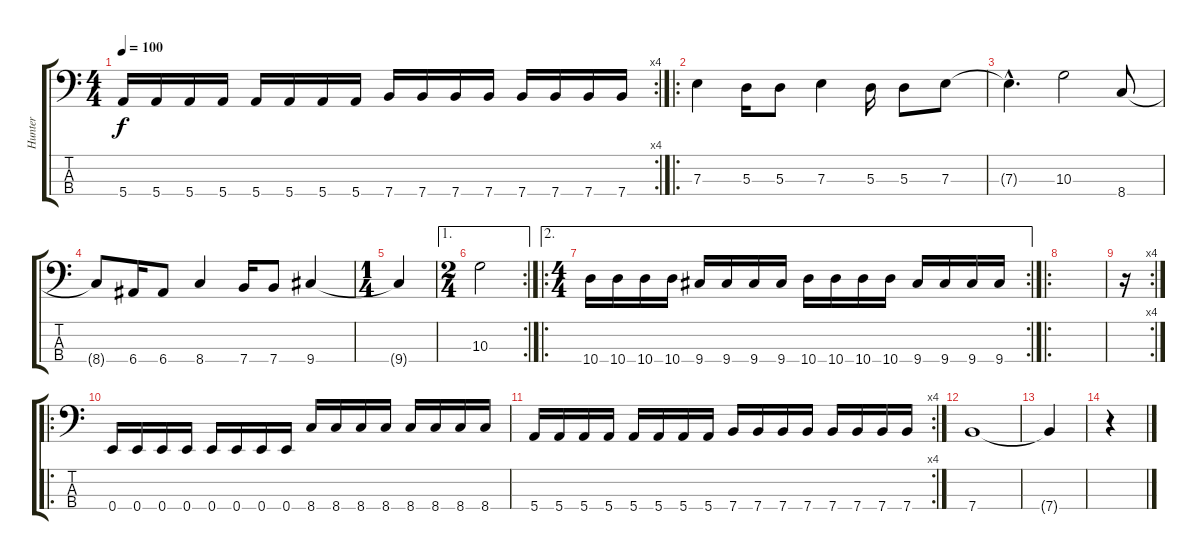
\track ("Hunter" "Hunter") {instrument electricbasspick}
\staff {score tabs}
\tuning (G2 D2 A1 E1) {hide}
\rc 4
\ts (4 4)
\tempo 100
\clef f4
\ks c
5.4.16{dy f} 5.4.16 5.4.16 5.4.16 5.4.16 5.4.16 5.4.16 5.4.16 7.4.16 7.4.16 7.4.16 7.4.16 7.4.16 7.4.16 7.4.16 7.4.16 |
\ro
7.3.4 5.3.16 5.3.8 7.3.4 5.3.16 5.3.8 7.3.8 |
7.3{hac t}.4{d} 10.3.2 8.4.8 |
8.4{t}.8 6.4.16 6.4.8 8.4.4 7.4.16 7.4.8 9.4.4 |
\ts (1 4)
9.4{t}.4 |
\ae 1
\rc 2
\ts (2 4)
10.3.2 |
\ae 2
\ro
\rc 2
\ts (4 4)
10.4.16 10.4.16 10.4.16 10.4.16 9.4.16 9.4.16 9.4.16 9.4.16 10.4.16 10.4.16 10.4.16 10.4.16 9.4.16 9.4.16 9.4.16 9.4.16 |
\ro
|
\rc 4
r.16 |
\ro
0.4.16 0.4.16 0.4.16 0.4.16 0.4.16 0.4.16 0.4.16 0.4.16 8.4.16 8.4.16 8.4.16 8.4.16 8.4.16 8.4.16 8.4.16 8.4.16 |
\rc 4
5.4.16 5.4.16 5.4.16 5.4.16 5.4.16 5.4.16 5.4.16 5.4.16 7.4.16 7.4.16 7.4.16 7.4.16 7.4.16 7.4.16 7.4.16 7.4.16 |
7.4.1 |
7.4{t}.4 |
r.4
